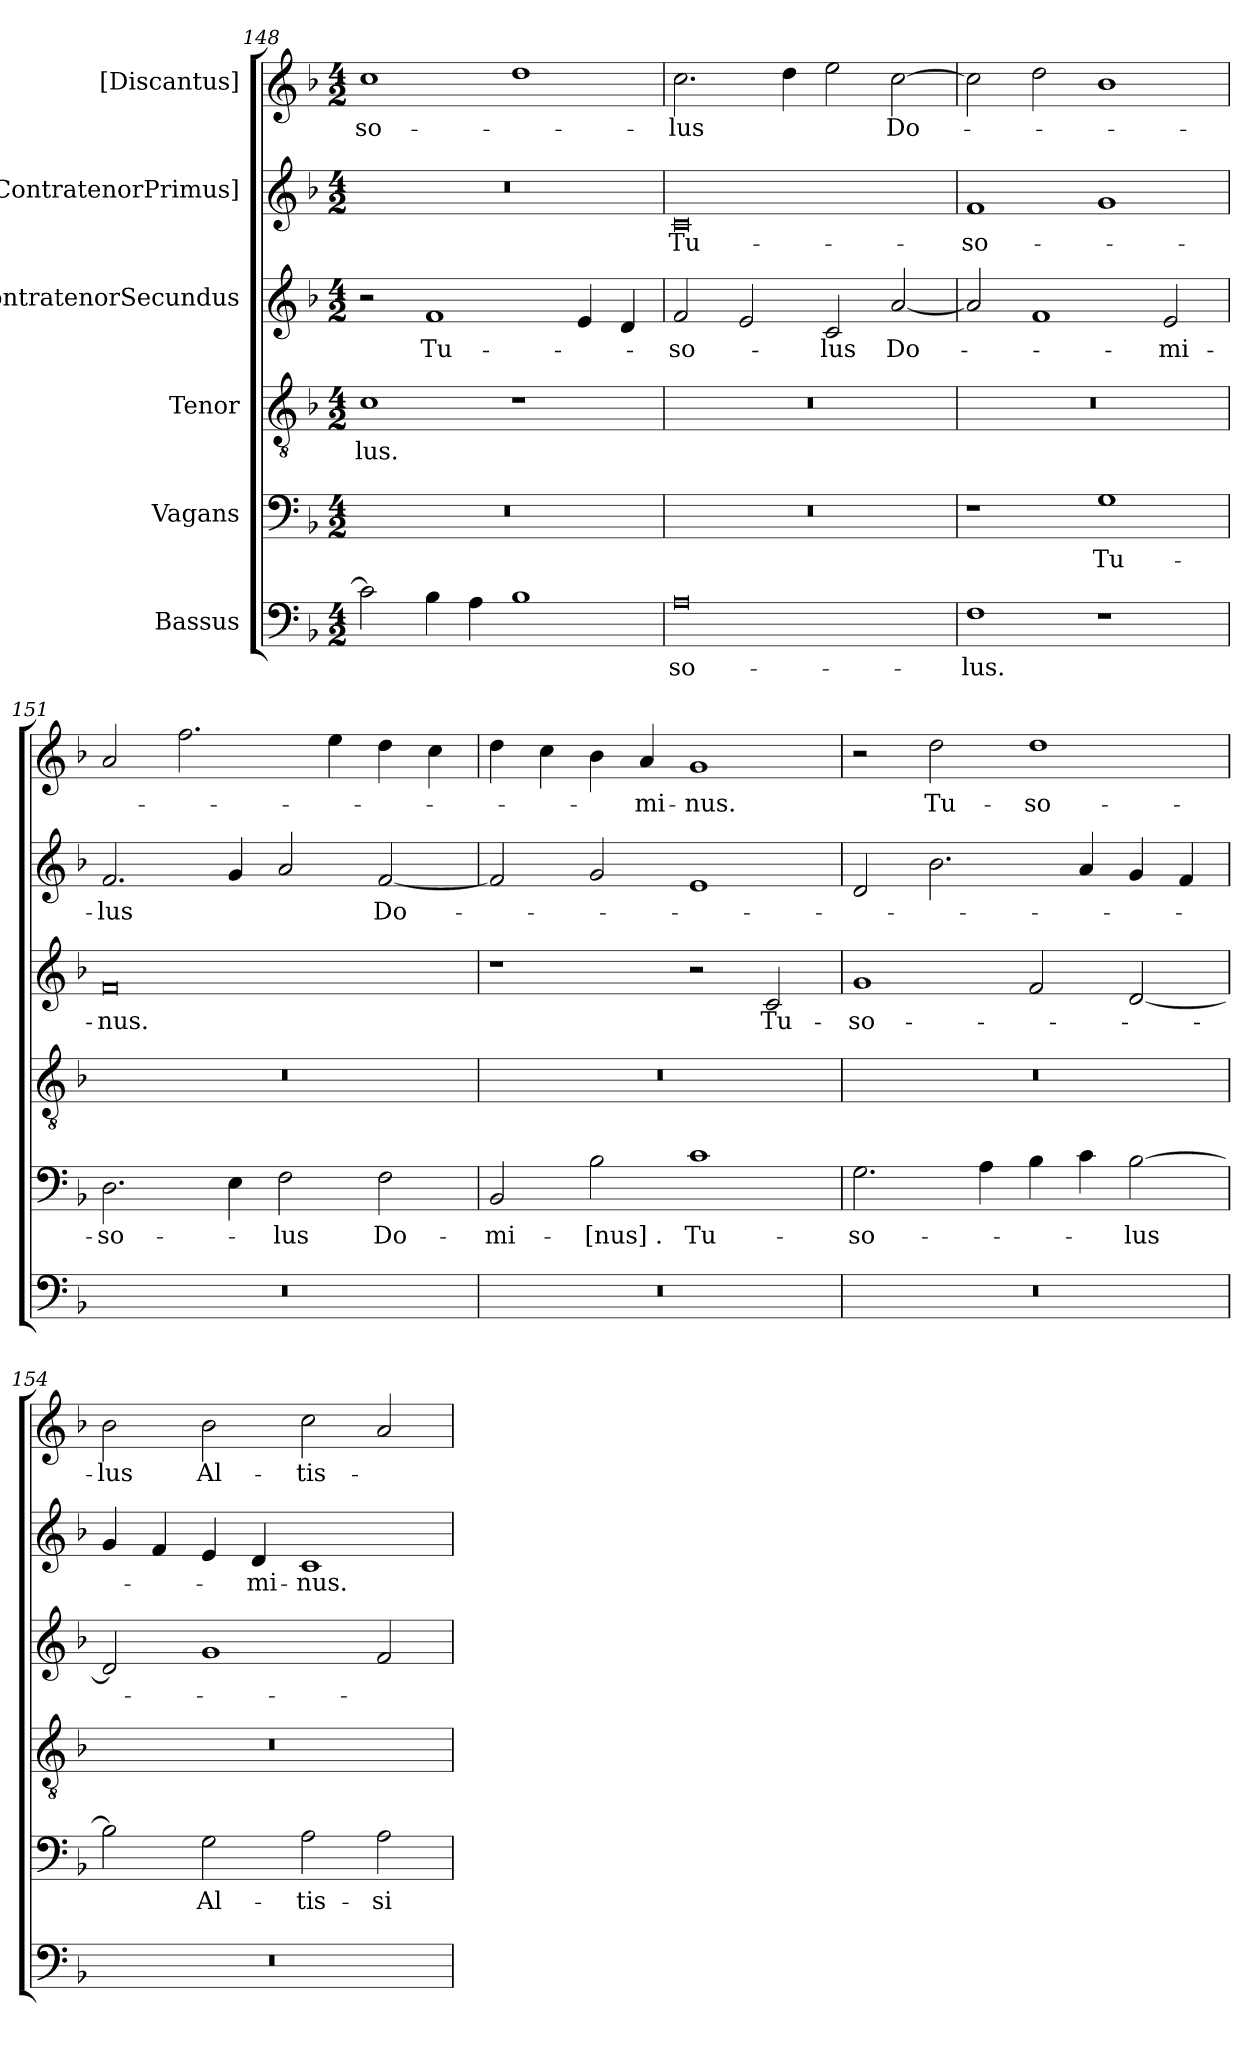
**kern	**text	**kern	**text	**kern	**text	**kern	**text	**kern	**text	**kern	**text
*part6	*part6	*part5	*part5	*part4	*part4	*part3	*part3	*part2	*part2	*part1	*part1
*staff6	*staff6	*staff5	*staff5	*staff4	*staff4	*staff3	*staff3	*staff2	*staff2	*staff1	*staff1
*I"Bassus	*	*I"Vagans	*	*I"Tenor	*	*I"ContratenorSecundus	*	*I"[ContratenorPrimus]	*	*I"[Discantus]	*
*clefF4	*	*clefF4	*	*clefGv2	*	*clefG2	*	*clefG2	*	*clefG2	*
*k[b-]	*	*k[b-]	*	*k[b-]	*	*k[b-]	*	*k[b-]	*	*k[b-]	*
*M4/2	*	*M4/2	*	*M4/2	*	*M4/2	*	*M4/2	*	*M4/2	*
=148	=148	=148	=148	=148	=148	=148	=148	=148	=148	=148	=148
2c\]	.	0r	.	1c\	-lus.	2r	.	0r	.	1cc\	so-
4B-\	.	.	.	.	.	1f/	Tu-	.	.	.	.
4A\	.	.	.	.	.	.	.	.	.	.	.
1B-\	.	.	.	1r	.	.	.	.	.	1dd\	.
.	.	.	.	.	.	4e/	.	.	.	.	.
.	.	.	.	.	.	4d/	.	.	.	.	.
=149	=149	=149	=149	=149	=149	=149	=149	=149	=149	=149	=149
0A\	so-	0r	.	0r	.	2f/	so-	0c/	Tu-	2.cc\	-lus
.	.	.	.	.	.	2e/	.	.	.	.	.
.	.	.	.	.	.	.	.	.	.	4dd\	.
.	.	.	.	.	.	2c/	-lus	.	.	2ee\	.
.	.	.	.	.	.	[2a/	Do-	.	.	[2cc\	Do-
=150	=150	=150	=150	=150	=150	=150	=150	=150	=150	=150	=150
1F\	-lus.	1r	.	0r	.	2a/]	.	1f/	so-	2cc\]	.
.	.	.	.	.	.	1f/	.	.	.	2dd\	.
1r	.	1G\	Tu-	.	.	.	.	1g/	.	1b-\	.
.	.	.	.	.	.	2e/	-mi-	.	.	.	.
=151	=151	=151	=151	=151	=151	=151	=151	=151	=151	=151	=151
0r	.	2.D\	so-	0r	.	0f/	-nus.	2.f/	-lus	2a/	.
.	.	.	.	.	.	.	.	.	.	2.ff\	.
.	.	4E\	.	.	.	.	.	4g/	.	.	.
.	.	2F\	-lus	.	.	.	.	2a/	.	.	.
.	.	.	.	.	.	.	.	.	.	4ee\	.
.	.	2F\	Do-	.	.	.	.	[2f/	Do-	4dd\	.
.	.	.	.	.	.	.	.	.	.	4cc\	.
=152	=152	=152	=152	=152	=152	=152	=152	=152	=152	=152	=152
0r	.	2BB-/	-mi-	0r	.	1r	.	2f/]	.	4dd\	.
.	.	.	.	.	.	.	.	.	.	4cc\	.
.	.	2B-\	-[nus].	.	.	.	.	2g/	.	4b-\	.
.	.	.	.	.	.	.	.	.	.	4a/	-mi-
.	.	1c\	Tu-	.	.	2r	.	1e/	.	1g/	-nus.
.	.	.	.	.	.	2c/	Tu-	.	.	.	.
=153	=153	=153	=153	=153	=153	=153	=153	=153	=153	=153	=153
0r	.	2.G\	so-	0r	.	1g/	so-	2d/	.	2r	.
.	.	.	.	.	.	.	.	2.b-\	.	2dd\	Tu-
.	.	4A\	.	.	.	.	.	.	.	.	.
.	.	4B-\	.	.	.	2f/	.	.	.	1dd\	so-
.	.	4c\	.	.	.	.	.	4a/	.	.	.
.	.	[2B-\	-lus	.	.	[2d/	.	4g/	.	.	.
.	.	.	.	.	.	.	.	4f/	.	.	.
=154	=154	=154	=154	=154	=154	=154	=154	=154	=154	=154	=154
0r	.	2B-\]	.	0r	.	2d/]	.	4g/	.	2b-\	-lus
.	.	.	.	.	.	.	.	4f/	.	.	.
.	.	2G\	Al-	.	.	1g/	.	4e/	.	2b-\	Al-
.	.	.	.	.	.	.	.	4d/	-mi-	.	.
.	.	2A\	-tis-	.	.	.	.	1c/	-nus.	2cc\	-tis-
.	.	2A\	-si-	.	.	2f/	.	.	.	2a/	.
=	=	=	=	=	=	=	=	=	=	=	=
*-	*-	*-	*-	*-	*-	*-	*-	*-	*-	*-	*-
